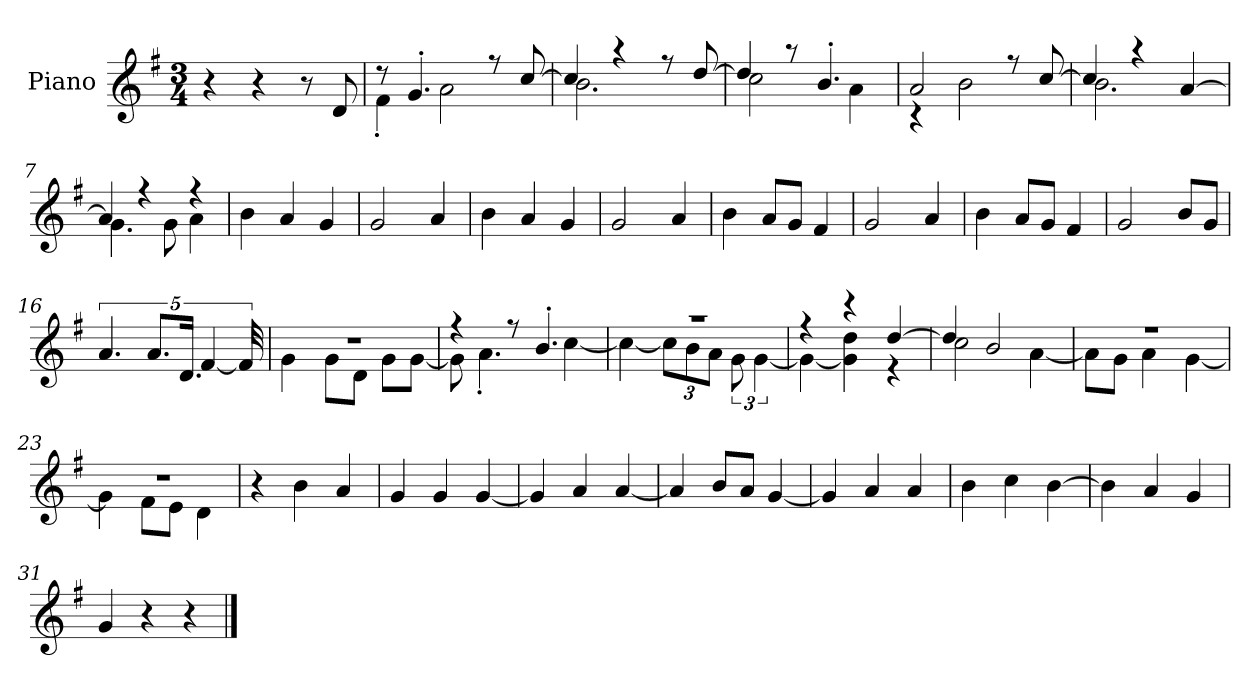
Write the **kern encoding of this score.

**kern
*part1
*staff1
*I"Piano
*I'P-no
*clefG2
*k[f#]
*M3/4
*MM179
=1
4r
4r
8r
8d/
=2
*^
8r	4f#'\
4.g'/	.
.	2a\
8r	.
[8cc/	.
=3	=3
4cc/]	2.b\
4r	.
8r	.
[8dd/	.
=4	=4
4dd/]	2cc\
8r	.
4.b'/	.
.	4a\
=5	=5
2a/	4r
.	2b\
8r	.
[8cc/	.
=6	=6
4cc/]	2.b\
4r	.
[4a/	.
=7	=7
4a/]	4.g\
4r	.
.	8g\
4r	4a\
*v	*v
!!LO:LB:g=z
=8
4b\
4a/
4g/
=9
2g/
4a/
=10
4b\
4a/
4g/
=11
2g/
4a/
=12
4b\
8a/L
8g/J
4f#/
=13
2g/
4a/
=14
4b\
8a/L
8g/J
4f#/
=15
2g/
8b/L
8g/J
=16
5.a/
10.a/L
20.d/Jk
[5f#/
40f#/]
=17
*^
2.r	4g\
.	8g\L
.	8d\J
.	8g\L
.	[8g\J
!!LO:LB:g=z	!!
=18	=18
4r	8g\]
.	4.a'\
8r	.
4.b'/	.
.	[4cc\
=19	=19
2.r	4cc\_
*	*Xbrackettup
.	12cc\L]
.	12b\
.	12a\J
*	*brackettup
.	12g\
.	[6g\
=20	=20
4r	4g\_
4r	4g\] 4dd\
[4dd/	4r
=21	=21
4dd/]	2cc\
2b/	.
.	[4a\
=22	=22
2.r	8a\L]
.	8g\J
.	4a\
.	[4g\
=23	=23
2.r	4g\]
.	8f#\L
.	8e\J
.	4d\
*v	*v
=24
4r
4b\
4a/
=25
4g/
4g/
[4g/
=26
4g/]
4a/
[4a/
!!LO:LB:g=z
=27
4a/]
8b/L
8a/J
[4g/
=28
4g/]
4a/
4a/
=29
4b\
4cc\
[4b\
=30
4b\]
4a/
4g/
=31
4g/
4r
4r
==
*-
